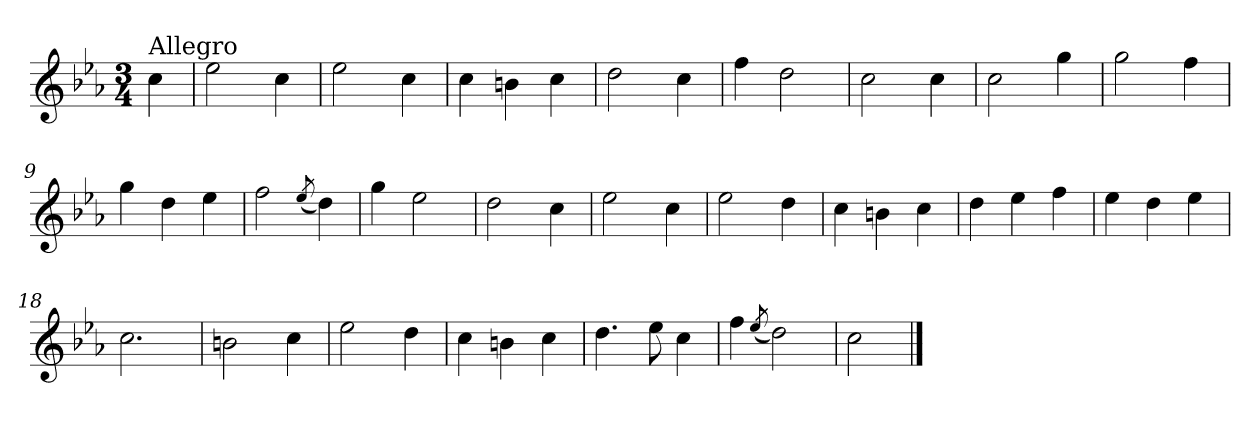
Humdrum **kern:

**kern
*part1
*staff1
*clefG2
*k[b-e-a-]
*E-:
*M3/4
=
!LO:TX:a:t=Allegro
4cc\
=1
2ee-\
4cc\
=2
2ee-\
4cc\
=3
4cc\
4bn\
4cc\
=4
2dd\
4cc\
=5
4ff\
2dd\
=6
2cc\
4cc\
=7
2cc\
4gg\
!!LO:LB:g=z
=8
2gg\
4ff\
=9
4gg\
4dd\
4ee-\
=10
2ff\
(<8qee-/
4dd\)
=11
4gg\
2ee-\
=12
2dd\
4cc\
=13
2ee-\
4cc\
=14
2ee-\
4dd\
=15
4cc\
4bn\
4cc\
!!LO:LB:g=z
=16
4dd\
4ee-\
4ff\
=17
4ee-\
4dd\
4ee-\
=18
2.cc\
=19
2bn\
4cc\
=20
2ee-\
4dd\
=21
4cc\
4bn\
4cc\
=22
4.dd\
8ee-\
4cc\
=23
4ff\
(<8qee-/
2dd\)
!!LO:LB:g=z
=24
2cc\
==
*-
